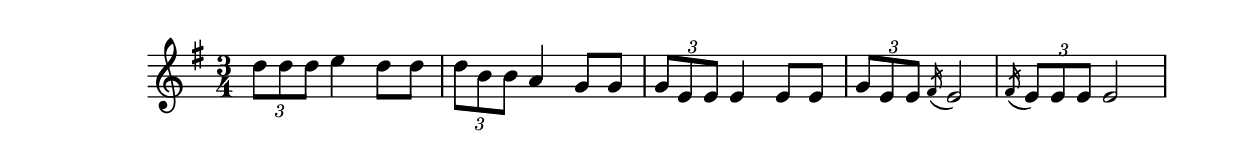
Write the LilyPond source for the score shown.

\version "2.8.6" 
\include "english.ly"


melody = \relative d''
 { 
  \clef treble 
  \key g \major 
  \time 3/4 %printed 6/8
% \set Staff.midiInstrument = "recorder" 
% \set Staff.midiInstrument = "taiko drum" 

  \times 2/3 {d8 d d} e4 d8 d | \times 2/3 {d b b} a4 g8 g |
  \times 2/3 {g e e} e4 e8 e | \times 2/3 {g e e} \acciaccatura fs16 e2 |
  \acciaccatura fs16 \times 2/3 {e8 e e} e2
} 

\score { 
\new Staff \melody 
\layout {
  \context {
    \Score
    \remove Bar_number_engraver
} } 
\midi { \tempo 4=45 } 
}
